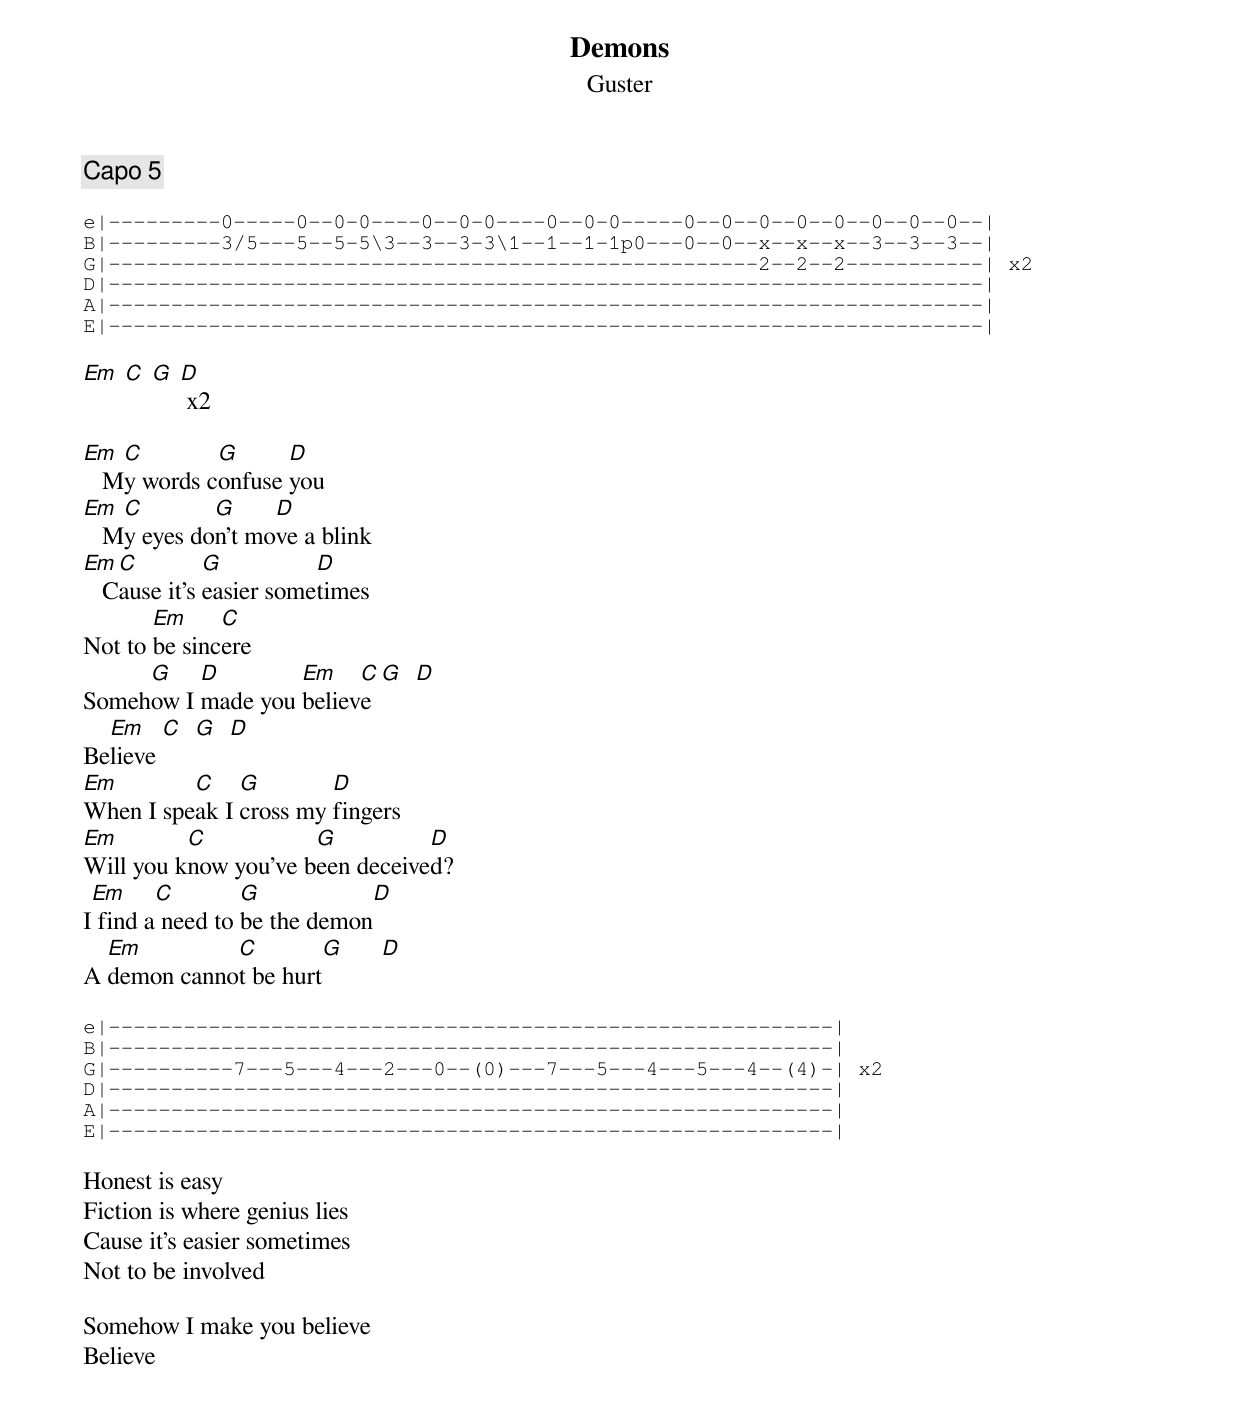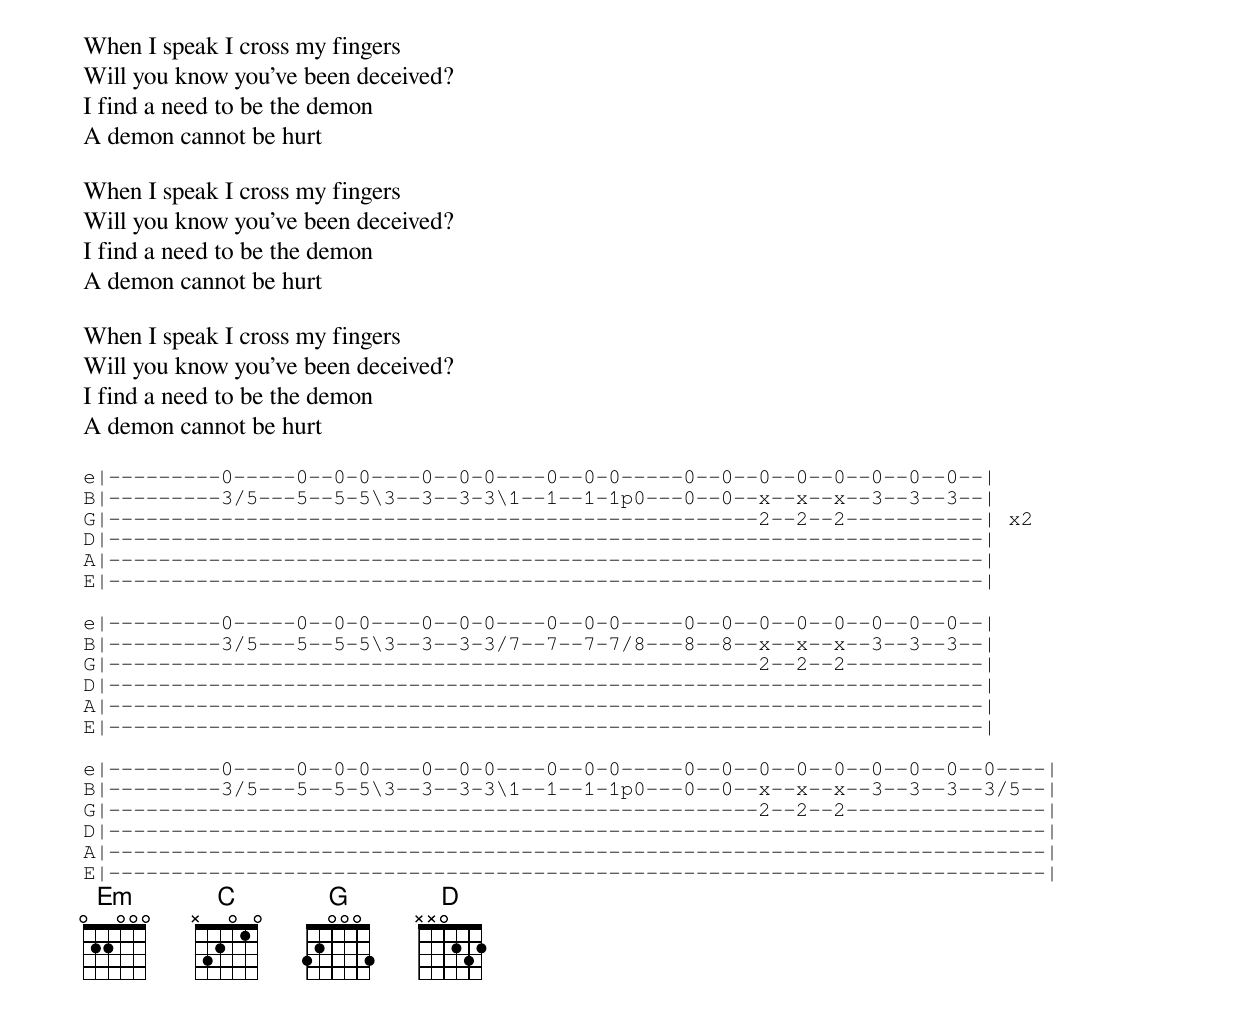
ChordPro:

{t:Demons}
{st:Guster}

{c:Capo 5}

{sot}
e|---------0-----0--0-0----0--0-0----0--0-0-----0--0--0--0--0--0--0--0--|
B|---------3/5---5--5-5\3--3--3-3\1--1--1-1p0---0--0--x--x--x--3--3--3--|
G|----------------------------------------------------2--2--2-----------| x2
D|----------------------------------------------------------------------|
A|----------------------------------------------------------------------|
E|----------------------------------------------------------------------|
{eot}

[Em] [C] [G] [D] x2

[Em]   M[C]y words c[G]onfuse [D]you
[Em]   M[C]y eyes do[G]n’t mo[D]ve a blink
[Em]   C[C]ause it’s [G]easier some[D]times
Not to [Em]be sinc[C]ere
Someh[G]ow I [D]made you [Em]believ[C]e [G]  [D]
Be[Em]lieve [C]  [G]  [D]
[Em]When I spe[C]ak I [G]cross my [D]fingers
[Em]Will you k[C]now you’ve b[G]een deceive[D]d?
I[Em] find a[C] need to [G]be the demon[D]
A [Em]demon canno[C]t be hurt[G]      [D]

{sot}
e|----------------------------------------------------------|
B|----------------------------------------------------------|
G|----------7---5---4---2---0--(0)---7---5---4---5---4--(4)-| x2
D|----------------------------------------------------------|
A|----------------------------------------------------------|
E|----------------------------------------------------------|
{eot}

Honest is easy
Fiction is where genius lies
Cause it’s easier sometimes
Not to be involved

Somehow I make you believe
Believe

{new_page}
When I speak I cross my fingers
Will you know you’ve been deceived?
I find a need to be the demon
A demon cannot be hurt

When I speak I cross my fingers
Will you know you’ve been deceived?
I find a need to be the demon
A demon cannot be hurt

When I speak I cross my fingers
Will you know you’ve been deceived?
I find a need to be the demon
A demon cannot be hurt

{sot}
e|---------0-----0--0-0----0--0-0----0--0-0-----0--0--0--0--0--0--0--0--|
B|---------3/5---5--5-5\3--3--3-3\1--1--1-1p0---0--0--x--x--x--3--3--3--|
G|----------------------------------------------------2--2--2-----------| x2
D|----------------------------------------------------------------------|
A|----------------------------------------------------------------------|
E|----------------------------------------------------------------------|

e|---------0-----0--0-0----0--0-0----0--0-0-----0--0--0--0--0--0--0--0--|
B|---------3/5---5--5-5\3--3--3-3/7--7--7-7/8---8--8--x--x--x--3--3--3--|
G|----------------------------------------------------2--2--2-----------|
D|----------------------------------------------------------------------|
A|----------------------------------------------------------------------|
E|----------------------------------------------------------------------|

e|---------0-----0--0-0----0--0-0----0--0-0-----0--0--0--0--0--0--0--0--0----|
B|---------3/5---5--5-5\3--3--3-3\1--1--1-1p0---0--0--x--x--x--3--3--3--3/5--|
G|----------------------------------------------------2--2--2----------------|
D|---------------------------------------------------------------------------|
A|---------------------------------------------------------------------------|
E|---------------------------------------------------------------------------|
{eot}
